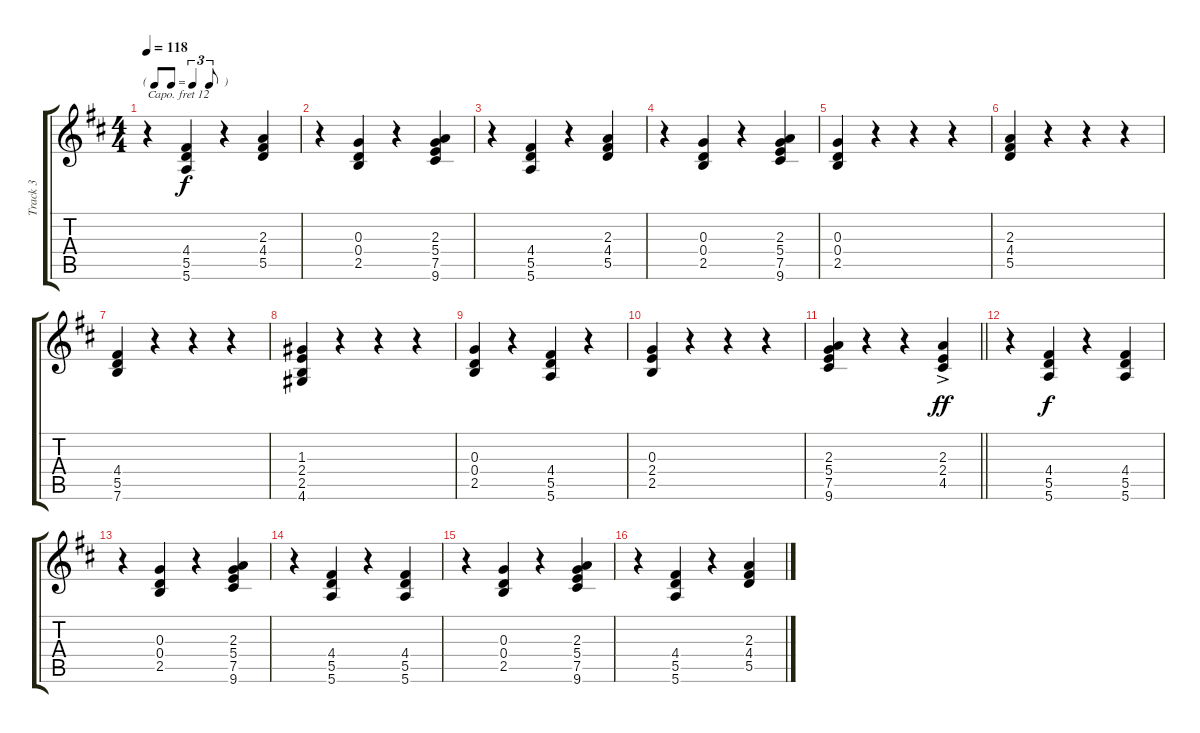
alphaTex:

\track ("Track 3" "Track 3") {instrument acousticgrandpiano}
\staff {score tabs}
\capo 12
\tuning (E4 B3 G3 D3 A2 E2) {hide}
\ts (4 4)
\tf triplet8th
\tempo 118
\clef g2
\ks d
r.4{dy mf} (4.4 5.5 5.6).4{dy f} r.4 (2.3 4.4 5.5).4 |
r.4 (0.3 0.4 2.5).4 r.4 (2.3 5.4 7.5 9.6).4 |
r.4 (4.4 5.5 5.6).4 r.4 (2.3 4.4 5.5).4 |
r.4 (0.3 0.4 2.5).4 r.4 (2.3 5.4 7.5 9.6).4 |
(0.3 0.4 2.5).4 r.4 r.4 r.4 |
(2.3 4.4 5.5).4 r.4 r.4 r.4 |
(4.4 5.5 7.6).4 r.4 r.4 r.4 |
(1.3 2.4 2.5 4.6).4 r.4 r.4 r.4 |
(0.3 0.4 2.5).4 r.4 (4.4 5.5 5.6).4 r.4 |
(0.3 2.4 2.5).4 r.4 r.4 r.4 |
\barLineRight lightlight
(2.3 5.4 7.5 9.6).4 r.4 r.4 (2.3{ac} 2.4{ac} 4.5{ac}).4{dy ff} |
r.4 (4.4 5.5 5.6).4{dy f} r.4 (4.4 5.5 5.6).4 |
r.4 (0.3 0.4 2.5).4 r.4 (2.3 5.4 7.5 9.6).4 |
r.4 (4.4 5.5 5.6).4 r.4 (4.4 5.5 5.6).4 |
r.4 (0.3 0.4 2.5).4 r.4 (2.3 5.4 7.5 9.6).4 |
r.4 (4.4 5.5 5.6).4 r.4 (2.3 4.4 5.5).4
